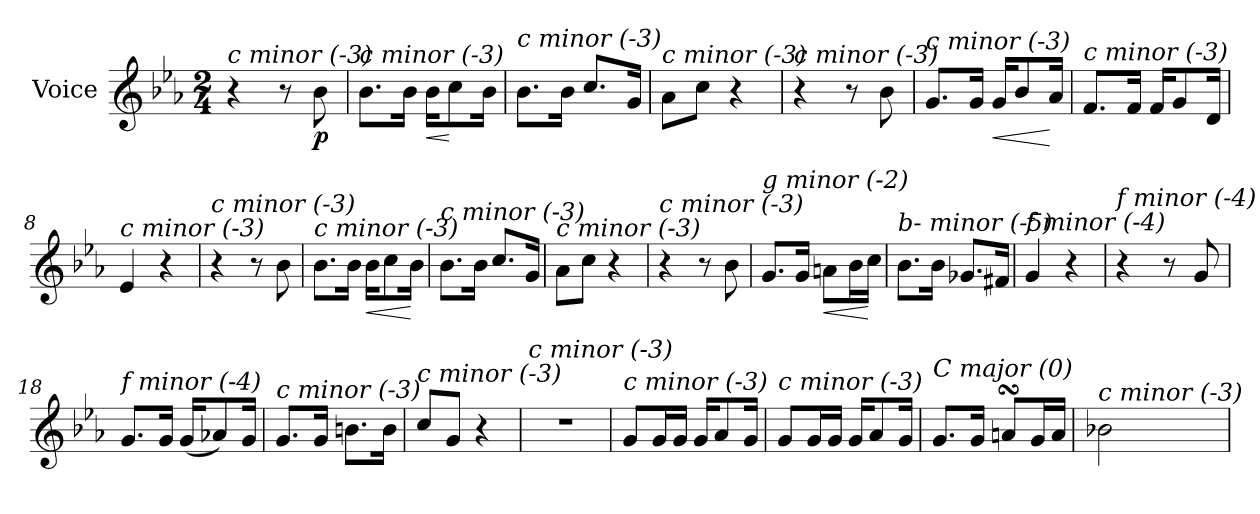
**kern	**dynam
*part1	*part1
*staff1	*staff1
*I"Voice	*
*clefG2	*
*k[b-e-a-]	*
*E-:	*
*M2/4	*
=1	=1
!LO:TX:i:t=c minor (-3)	!
4r	.
8r	.
!	!LO:DY:b
8b-\	p
=2	=2
!LO:TX:i:t=c minor (-3)	!
8.b-\L	.
16b-\Jk	.
!	!LO:HP:b
16b-\KL	<
8cc\	[
16b-\Jk	.
=3	=3
!LO:TX:i:t=c minor (-3)	!
8.b-\L	.
16b-\Jk	.
8.cc/L	.
16g/Jk	.
=4	=4
!LO:TX:i:t=c minor (-3)	!
8a-\L	.
8cc\J	.
4r	.
=5	=5
!LO:TX:i:t=c minor (-3)	!
4r	.
8r	.
8b-\	.
=6	=6
!LO:TX:i:t=c minor (-3)	!
8.g/L	.
16g/Jk	.
!	!LO:HP:b
16g/KL	<
8b-/	.
16a-/Jk	[
!!LO:LB:g=z
=7	=7
!LO:TX:i:t=c minor (-3)	!
8.f/L	.
16f/Jk	.
16f/KL	.
8g/	.
16d/Jk	.
=8	=8
!LO:TX:i:t=c minor (-3)	!
4e-/	.
4r	.
=9	=9
!LO:TX:i:t=c minor (-3)	!
4r	.
8r	.
8b-\	.
=10	=10
!LO:TX:i:t=c minor (-3)	!
8.b-\L	.
16b-\Jk	.
!	!LO:HP:b
16b-\KL	<
8cc\	.
16b-\Jk	[
=11	=11
!LO:TX:i:t=c minor (-3)	!
8.b-\L	.
16b-\Jk	.
8.cc/L	.
16g/Jk	.
=12	=12
!LO:TX:i:t=c minor (-3)	!
8a-\L	.
8cc\J	.
4r	.
=13	=13
!LO:TX:i:t=c minor (-3)	!
4r	.
8r	.
8b-\	.
!!LO:LB:g=z
=14	=14
!LO:TX:i:t=g minor (-2)	!
8.g/L	.
16g/Jk	.
!	!LO:HP:b
8an\L	<
16b-\L	.
16cc\JJ	[
=15	=15
!LO:TX:i:t=b- minor (-5)	!
8.b-\L	.
16b-\Jk	.
8.g-Xi/L	.
16f#j/Jk	.
=16	=16
!LO:TX:i:t=f minor (-4)	!
4g/	.
4r	.
=17	=17
!LO:TX:i:t=f minor (-4)	!
4r	.
8r	.
8g/	.
=18	=18
!LO:TX:i:t=f minor (-4)	!
8.g/L	.
16g/Jk	.
(<16g/KL	.
8a-X/)	.
16g/Jk	.
=19	=19
!LO:TX:i:t=c minor (-3)	!
8.g/L	.
16g/Jk	.
8.bn\L	.
16b\Jk	.
!!LO:LB:g=z
=20	=20
!LO:TX:i:t=c minor (-3)	!
8cc/L	.
8g/J	.
4r	.
=21	=21
!LO:TX:i:t=c minor (-3)	!
2r	.
=22	=22
!LO:TX:i:t=c minor (-3)	!
8g/L	.
16g/L	.
16g/JJ	.
16g/KL	.
8a-/	.
16g/Jk	.
=23	=23
!LO:TX:i:t=c minor (-3)	!
8g/L	.
16g/L	.
16g/JJ	.
16g/KL	.
8a-/	.
16g/Jk	.
=24	=24
!LO:TX:i:t=C major (0)	!
8.g/L	.
16g/Jk	.
8ansSsS/L	.
16g/L	.
16a/JJ	.
=25	=25
!LO:TX:i:t=c minor (-3)	!
2b-X\	.
=	=
*-	*-
